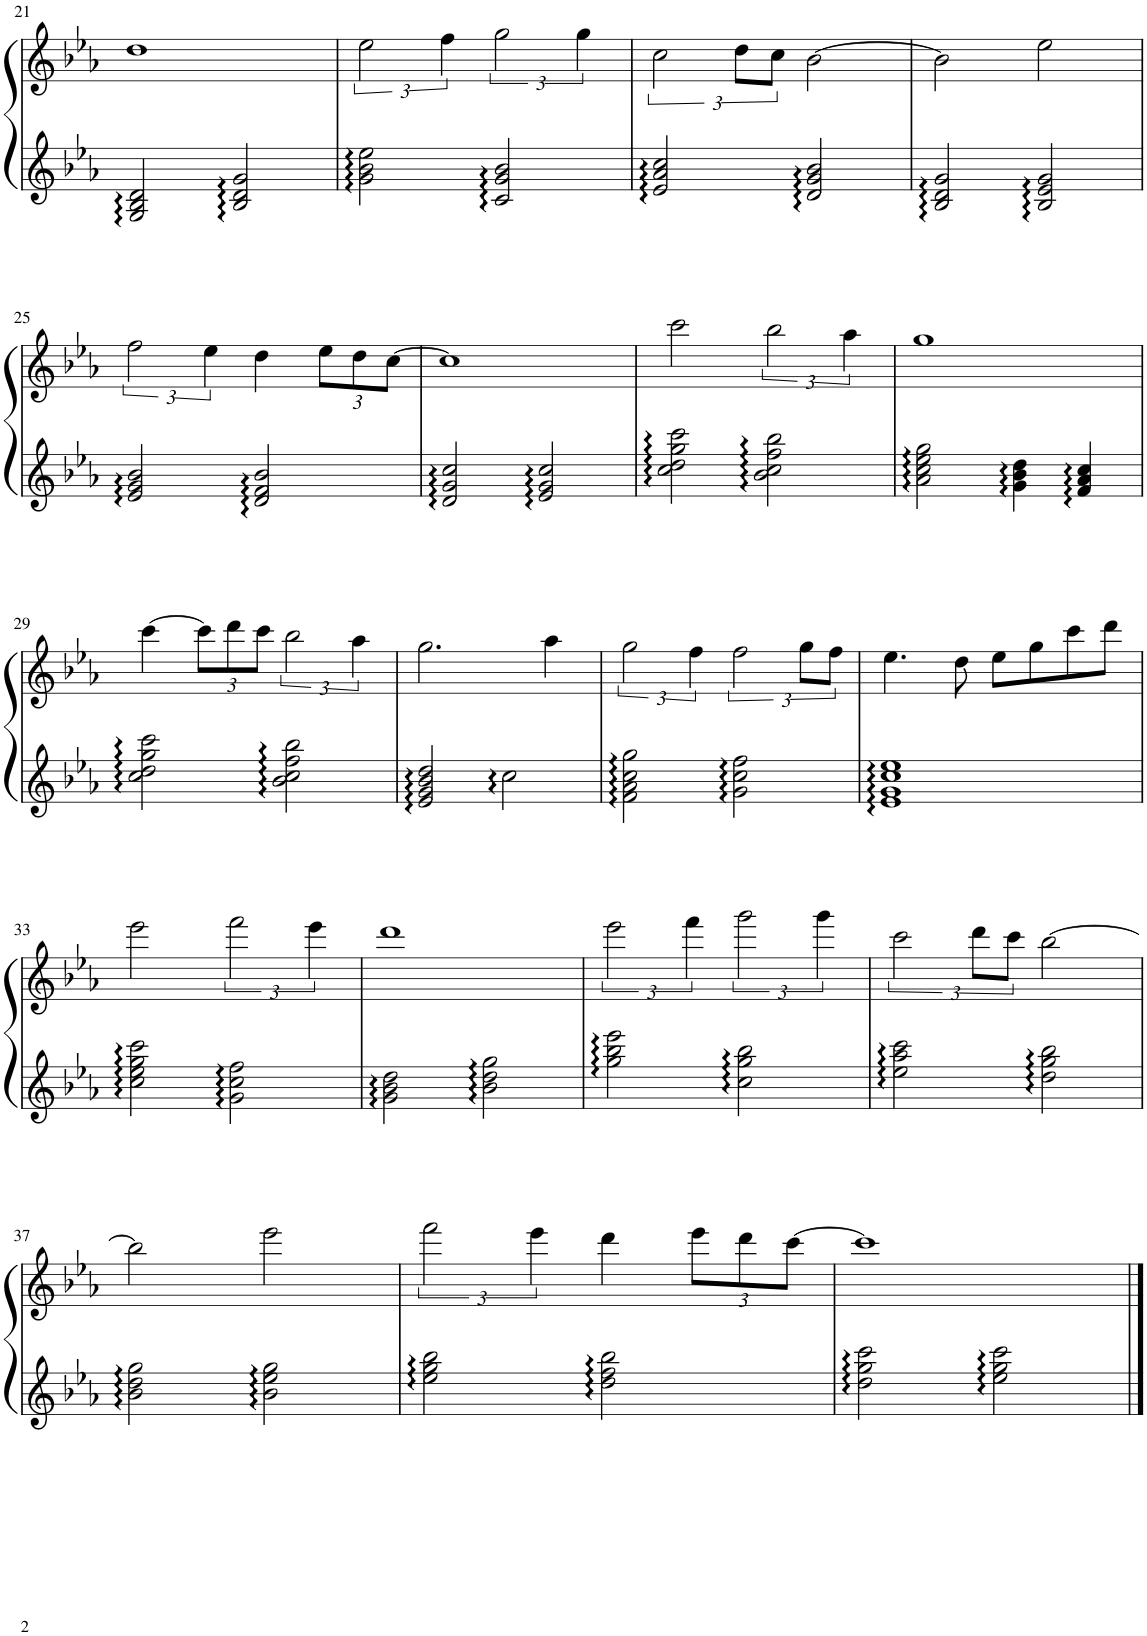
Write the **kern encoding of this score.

**kern	**kern
*part1	*part1
*staff2	*staff1
*I"Harpe	*
!!LO:PB:g=z
*clefG2	*clefG2
*k[b-e-a-]	*k[b-e-a-]
*M4/4	*M4/4
*met(c|)	*met(c|)
=21	=21
2G/ 2B-/ 2d/	1dd
2B-/ 2d/ 2g/	.
=22	=22
2g\ 2b-\ 2ee-\	3ee-\
.	6ff\
2c/ 2g/ 2b-/	3gg\
.	6gg\
=23	=23
2e-/ 2a-/ 2cc/	3cc\
.	12dd\L
.	12cc\J
2d/ 2g/ 2b-/	[2b-\
=24	=24
2B-/ 2d/ 2g/	2b-\]
2B-/ 2e-/ 2g/	2ee-\
!!LO:LB:g=z
=25	=25
2e-/ 2g/ 2b-/	3ff\
.	6ee-\
2d/ 2f/ 2b-/	4dd\
*	*Xbrackettup
.	12ee-\L
.	12dd\
.	[12cc\J
=26	=26
2d/ 2g/ 2cc/	1cc]
2e-/ 2g/ 2cc/	.
=27	=27
2cc\ 2dd\ 2gg\ 2ccc\	2ccc\
*	*brackettup
2b-\ 2cc\ 2ff\ 2bb-\	3bb-\
.	6aa-\
=28	=28
2a-\ 2cc\ 2ee-\ 2gg\	1gg
4g\ 4b-\ 4dd\	.
4f/ 4a-/ 4cc/	.
!!LO:LB:g=z
=29	=29
2cc\ 2dd\ 2gg\ 2ccc\	[4ccc\
*	*Xbrackettup
.	12ccc\L]
.	12ddd\
.	12ccc\J
*	*brackettup
2b-\ 2cc\ 2ff\ 2bb-\	3bb-\
.	6aa-\
=30	=30
2e-/ 2g/ 2b-/ 2dd/	2.gg\
2cc\	.
.	4aa-\
=31	=31
2f\ 2a-\ 2cc\ 2gg\	3gg\
.	6ff\
2g\ 2cc\ 2ff\	3ff\
.	12gg\L
.	12ff\J
=32	=32
1e- 1g 1cc 1ee-	4.ee-\
.	8dd\
.	8ee-\L
.	8gg\
.	8ccc\
.	8ddd\J
!!LO:LB:g=z
=33	=33
2cc\ 2ee-\ 2gg\ 2ccc\	2eee-\
2g\ 2cc\ 2ff\	3fff\
.	6eee-\
=34	=34
2g\ 2b-\ 2dd\	1ddd
2b-\ 2dd\ 2gg\	.
=35	=35
2gg\ 2bb-\ 2eee-\	3eee-\
.	6fff\
2cc\ 2gg\ 2bb-\	3ggg\
.	6ggg\
=36	=36
2ee-\ 2aa-\ 2ccc\	3ccc\
.	12ddd\L
.	12ccc\J
2dd\ 2gg\ 2bb-\	[2bb-\
!!LO:LB:g=z
=37	=37
2b-\ 2dd\ 2gg\	2bb-\]
2b-\ 2ee-\ 2gg\	2eee-\
=38	=38
2ee-\ 2gg\ 2bb-\	3fff\
.	6eee-\
2dd\ 2ff\ 2bb-\	4ddd\
*	*Xbrackettup
.	12eee-\L
.	12ddd\
.	[12ccc\J
=39	=39
2dd\ 2gg\ 2ccc\	1ccc]
2ee-\ 2gg\ 2ccc\	.
==	==
*-	*-
